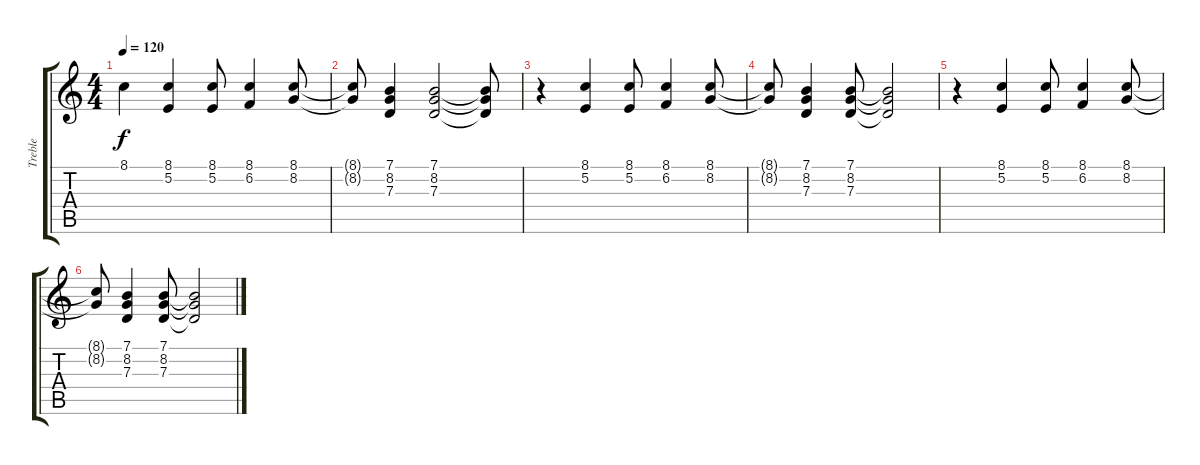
\track ("Treble" "Treble") {instrument acousticgrandpiano}
\staff {score tabs}
\tuning (E4 B3 G3 D3 A2 E2) {hide}
\ts (4 4)
\tempo 120
\clef g2
\ks c
8.1.4{dy f} (8.1 5.2).4 (8.1 5.2).8 (8.1 6.2).4 (8.1 8.2).8 |
(8.1{t} 8.2{t}).8 (7.1 8.2 7.3).4 (7.1 8.2 7.3).2 (7.1{t} 8.2{t} 7.3{t}).8 |
r.4 (8.1 5.2).4 (8.1 5.2).8 (8.1 6.2).4 (8.1 8.2).8 |
(8.1{t} 8.2{t}).8 (7.1 8.2 7.3).4 (7.1 8.2 7.3).8 (7.1{t} 8.2{t} 7.3{t}).2 |
r.4 (8.1 5.2).4 (8.1 5.2).8 (8.1 6.2).4 (8.1 8.2).8 |
(8.1{t} 8.2{t}).8 (7.1 8.2 7.3).4 (7.1 8.2 7.3).8 (7.1{t} 8.2{t} 7.3{t}).2
